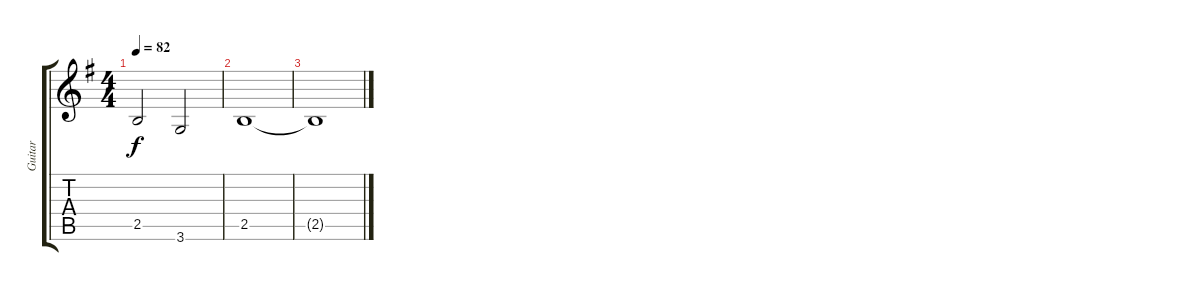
\track ("Guitar" "Guitar") {instrument acousticguitarsteel}
\staff {score tabs}
\tuning (E4 B3 G3 D3 A2 E2) {hide}
\ts (4 4)
\tempo 82
\clef g2
\ks eminor
2.5.2{dy f} 3.6.2 |
2.5.1 |
2.5{t}.1
